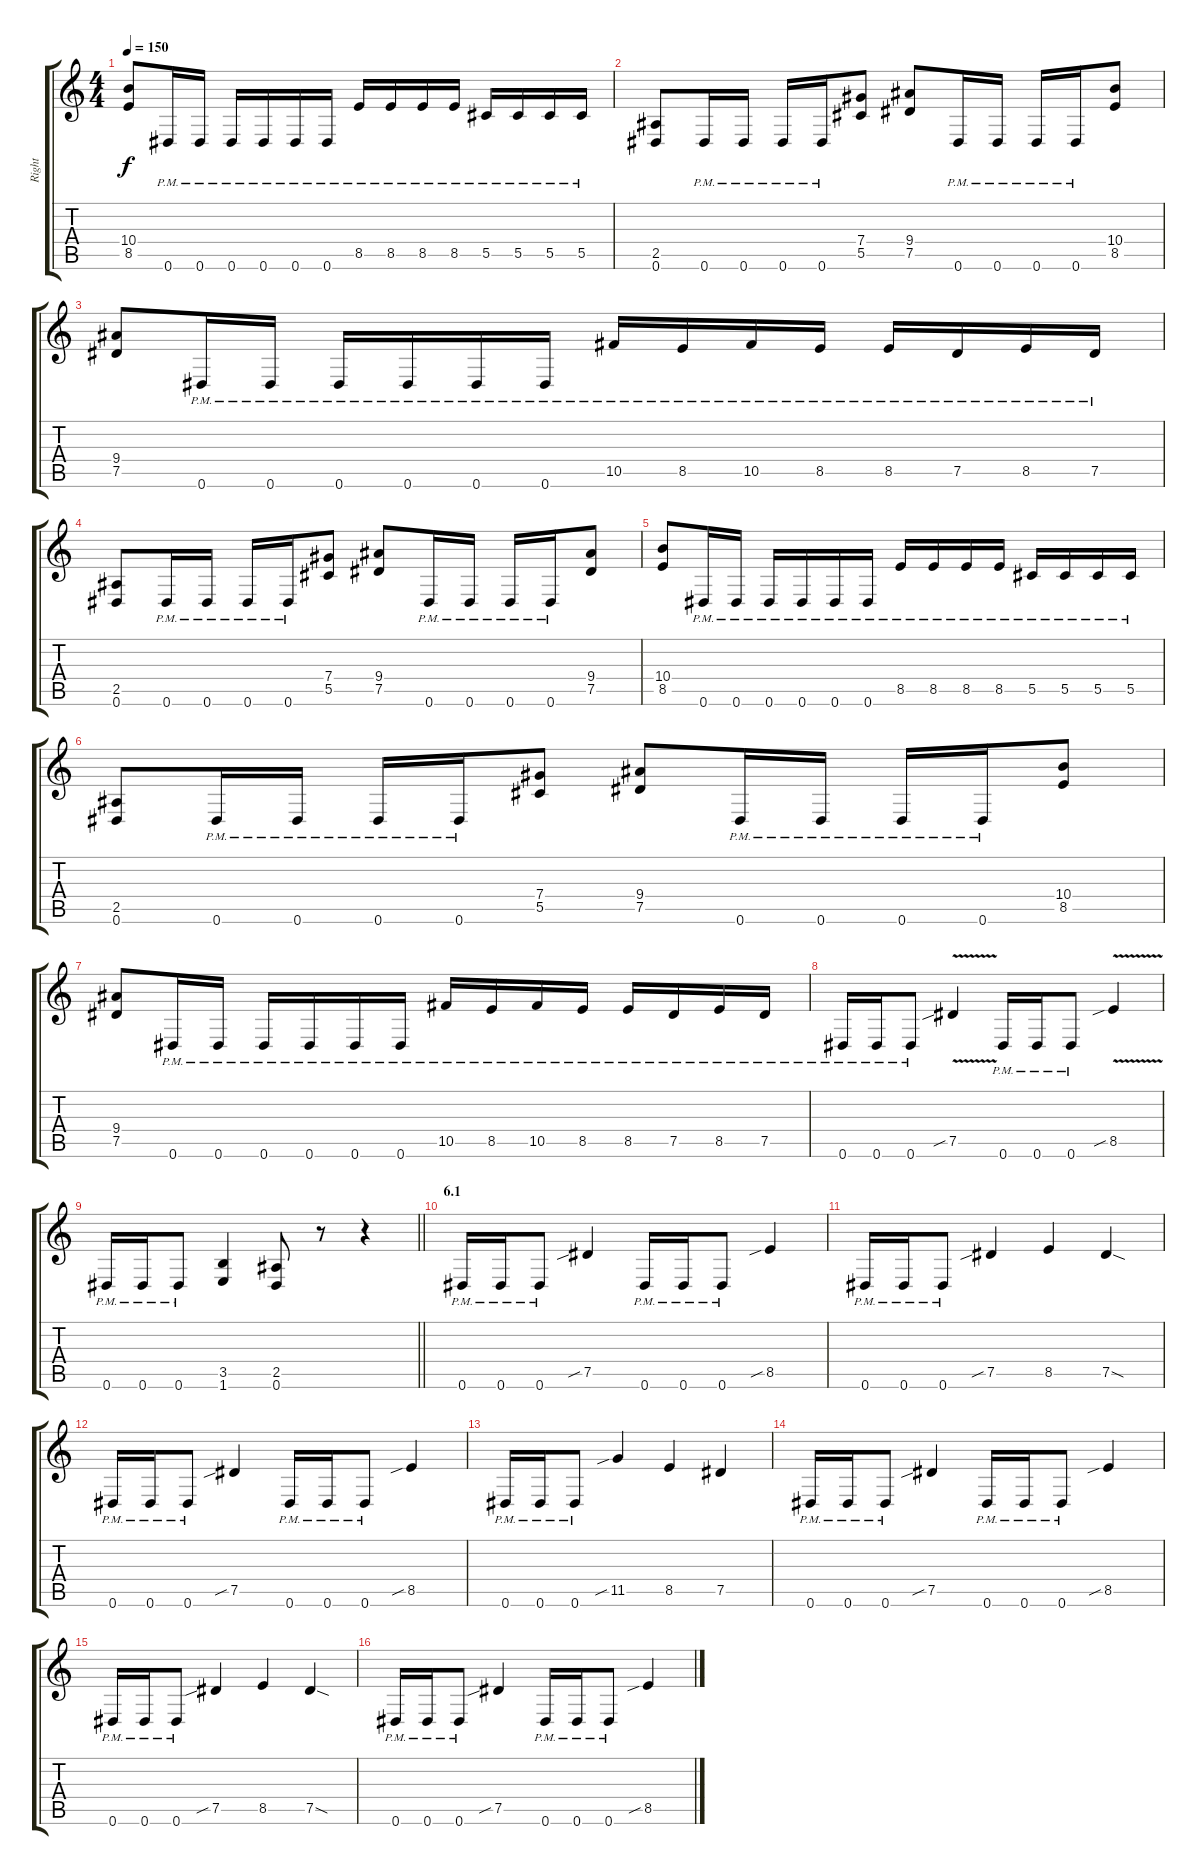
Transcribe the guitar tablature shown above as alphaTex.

\track ("Right" "Right") {instrument distortionguitar}
\staff {score tabs}
\tuning (Eb4 Bb3 Gb3 Db3 Ab2 Eb2) {hide}
\ts (4 4)
\tempo 150
\clef g2
\ks c
(10.4 8.5).8{dy f} 0.6{pm}.16 0.6{pm}.16 0.6{pm}.16 0.6{pm}.16 0.6{pm}.16 0.6{pm}.16 8.5{pm}.16 8.5{pm}.16 8.5{pm}.16 8.5{pm}.16 5.5{pm}.16 5.5{pm}.16 5.5{pm}.16 5.5{pm}.16 |
(2.5 0.6).8 0.6{pm}.16 0.6{pm}.16 0.6{pm}.16 0.6{pm}.16 (7.4 5.5).8 (9.4 7.5).8 0.6{pm}.16 0.6{pm}.16 0.6{pm}.16 0.6{pm}.16 (10.4 8.5).8 |
(9.4 7.5).8 0.6{pm}.16 0.6{pm}.16 0.6{pm}.16 0.6{pm}.16 0.6{pm}.16 0.6{pm}.16 10.5{pm}.16 8.5{pm}.16 10.5{pm}.16 8.5{pm}.16 8.5{pm}.16 7.5{pm}.16 8.5{pm}.16 7.5{pm}.16 |
(2.5 0.6).8 0.6{pm}.16 0.6{pm}.16 0.6{pm}.16 0.6{pm}.16 (7.4 5.5).8 (9.4 7.5).8 0.6{pm}.16 0.6{pm}.16 0.6{pm}.16 0.6{pm}.16 (9.4 7.5).8 |
(10.4 8.5).8 0.6{pm}.16 0.6{pm}.16 0.6{pm}.16 0.6{pm}.16 0.6{pm}.16 0.6{pm}.16 8.5{pm}.16 8.5{pm}.16 8.5{pm}.16 8.5{pm}.16 5.5{pm}.16 5.5{pm}.16 5.5{pm}.16 5.5{pm}.16 |
(2.5 0.6).8 0.6{pm}.16 0.6{pm}.16 0.6{pm}.16 0.6{pm}.16 (7.4 5.5).8 (9.4 7.5).8 0.6{pm}.16 0.6{pm}.16 0.6{pm}.16 0.6{pm}.16 (10.4 8.5).8 |
(9.4 7.5).8 0.6{pm}.16 0.6{pm}.16 0.6{pm}.16 0.6{pm}.16 0.6{pm}.16 0.6{pm}.16 10.5{pm}.16 8.5{pm}.16 10.5{pm}.16 8.5{pm}.16 8.5{pm}.16 7.5{pm}.16 8.5{pm}.16 7.5{pm}.16 |
0.6{pm}.16 0.6{pm}.16 0.6{pm}.8 7.5{v sib}.4 0.6{pm}.16 0.6{pm}.16 0.6{pm}.8 8.5{v sib}.4 |
\barLineRight lightlight
0.6{pm}.16 0.6{pm}.16 0.6{pm}.8 (3.5 1.6).4 (2.5 0.6).8 r.8 r.4 |
\section ("" "6.1")
0.6{pm}.16 0.6{pm}.16 0.6{pm}.8 7.5{sib}.4 0.6{pm}.16 0.6{pm}.16 0.6{pm}.8 8.5{sib}.4 |
0.6{pm}.16 0.6{pm}.16 0.6{pm}.8 7.5{sib}.4 8.5.4 7.5{sod}.4 |
0.6{pm}.16 0.6{pm}.16 0.6{pm}.8 7.5{sib}.4 0.6{pm}.16 0.6{pm}.16 0.6{pm}.8 8.5{sib}.4 |
0.6{pm}.16 0.6{pm}.16 0.6{pm}.8 11.5{sib}.4 8.5.4 7.5.4 |
0.6{pm}.16 0.6{pm}.16 0.6{pm}.8 7.5{sib}.4 0.6{pm}.16 0.6{pm}.16 0.6{pm}.8 8.5{sib}.4 |
0.6{pm}.16 0.6{pm}.16 0.6{pm}.8 7.5{sib}.4 8.5.4 7.5{sod}.4 |
0.6{pm}.16 0.6{pm}.16 0.6{pm}.8 7.5{sib}.4 0.6{pm}.16 0.6{pm}.16 0.6{pm}.8 8.5{sib}.4
